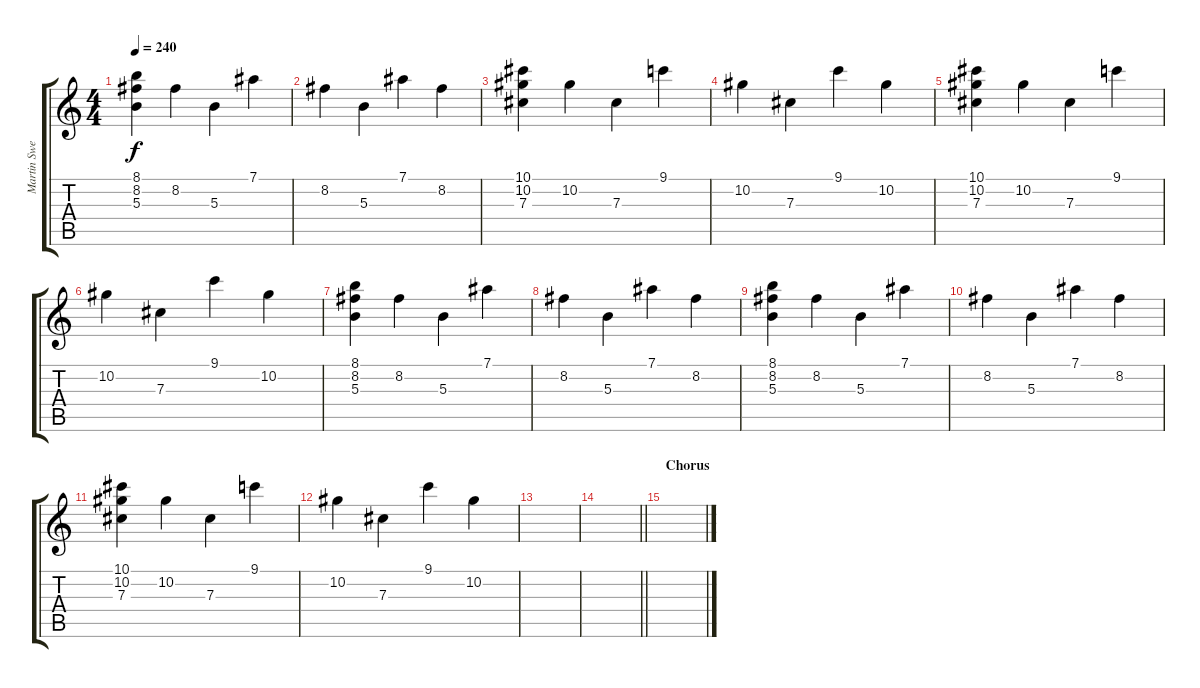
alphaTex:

\track ("Martin Sweet (Solo/Fill Guitar)" "Martin Swe") {instrument distortionguitar}
\staff {score tabs}
\tuning (Eb4 Bb3 Gb3 Db3 Ab2 Eb2) {hide}
\ts (4 4)
\tempo 240
\clef g2
\ks c
(8.1 8.2 5.3).4{dy f} 8.2.4 5.3.4 7.1.4 |
8.2.4 5.3.4 7.1.4 8.2.4 |
(10.1 10.2 7.3).4 10.2.4 7.3.4 9.1.4 |
10.2.4 7.3.4 9.1.4 10.2.4 |
(10.1 10.2 7.3).4 10.2.4 7.3.4 9.1.4 |
10.2.4 7.3.4 9.1.4 10.2.4 |
(8.1 8.2 5.3).4 8.2.4 5.3.4 7.1.4 |
8.2.4 5.3.4 7.1.4 8.2.4 |
(8.1 8.2 5.3).4 8.2.4 5.3.4 7.1.4 |
8.2.4 5.3.4 7.1.4 8.2.4 |
(10.1 10.2 7.3).4 10.2.4 7.3.4 9.1.4 |
10.2.4 7.3.4 9.1.4 10.2.4 |
|
\barLineRight lightlight
|
\section ("" "Chorus")
